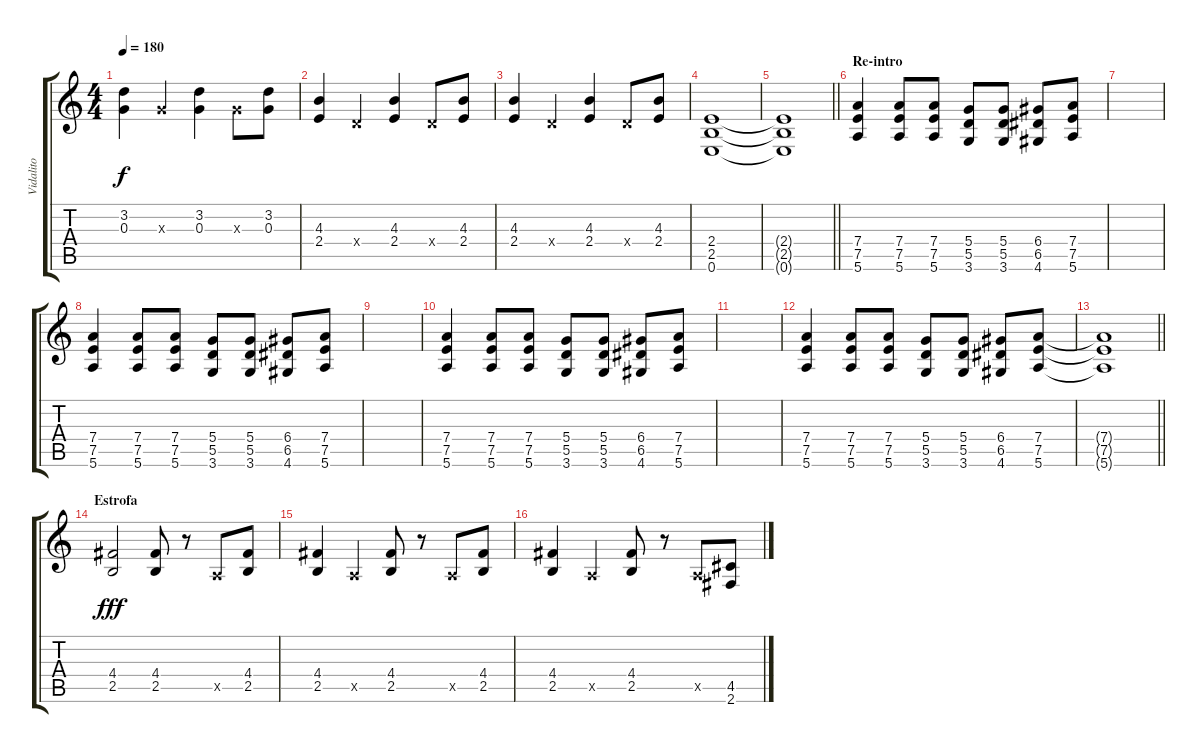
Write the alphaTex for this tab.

\track ("Vidalito" "Vidalito") {instrument distortionguitar}
\staff {score tabs}
\tuning (E4 B3 G3 D3 A2 E2) {hide}
\ts (4 4)
\tempo 180
\clef g2
\ks c
(3.2 0.3).4{dy f} 0.3{x}.4 (3.2 0.3).4 0.3{x}.8 (3.2 0.3).8 |
(4.3 2.4).4 0.4{x}.4 (4.3 2.4).4 0.4{x}.8 (4.3 2.4).8 |
(4.3 2.4).4 0.4{x}.4 (4.3 2.4).4 0.4{x}.8 (4.3 2.4).8 |
(2.4 2.5 0.6).1 |
\barLineRight lightlight
(2.4{t} 2.5{t} 0.6{t}).1 |
\section ("" "Re-intro")
(7.4 7.5 5.6).4 (7.4 7.5 5.6).8 (7.4 7.5 5.6).8 (5.4 5.5 3.6).8 (5.4 5.5 3.6).8 (6.4 6.5 4.6).8 (7.4 7.5 5.6).8 |
|
(7.4 7.5 5.6).4 (7.4 7.5 5.6).8 (7.4 7.5 5.6).8 (5.4 5.5 3.6).8 (5.4 5.5 3.6).8 (6.4 6.5 4.6).8 (7.4 7.5 5.6).8 |
|
(7.4 7.5 5.6).4 (7.4 7.5 5.6).8 (7.4 7.5 5.6).8 (5.4 5.5 3.6).8 (5.4 5.5 3.6).8 (6.4 6.5 4.6).8 (7.4 7.5 5.6).8 |
|
(7.4 7.5 5.6).4 (7.4 7.5 5.6).8 (7.4 7.5 5.6).8 (5.4 5.5 3.6).8 (5.4 5.5 3.6).8 (6.4 6.5 4.6).8 (7.4 7.5 5.6).8 |
\barLineRight lightlight
(7.4{t} 7.5{t} 5.6{t}).1 |
\section ("" "Estrofa")
(4.4 2.5).2{dy fff} (4.4 2.5).8 r.8 0.5{x}.8 (4.4 2.5).8 |
(4.4 2.5).4 0.5{x}.4 (4.4 2.5).8 r.8 0.5{x}.8 (4.4 2.5).8 |
(4.4 2.5).4 0.5{x}.4 (4.4 2.5).8 r.8 0.5{x}.8 (4.5 2.6).8
